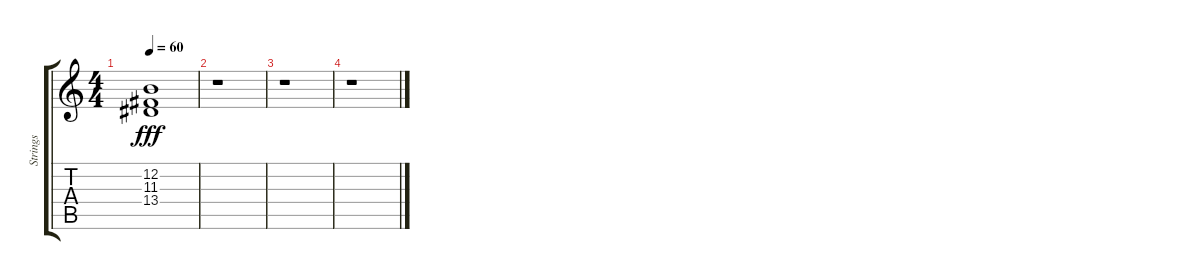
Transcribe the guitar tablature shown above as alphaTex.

\track ("Strings" "Strings") {instrument stringensemble2}
\staff {score tabs}
\tuning (E4 B3 G3 D3 A2 E2) {hide}
\ts (4 4)
\tempo 60
\clef g2
\ks c
(12.2 11.3 13.4).1{dy fff} |
r.1 |
r.1 |
r.1
